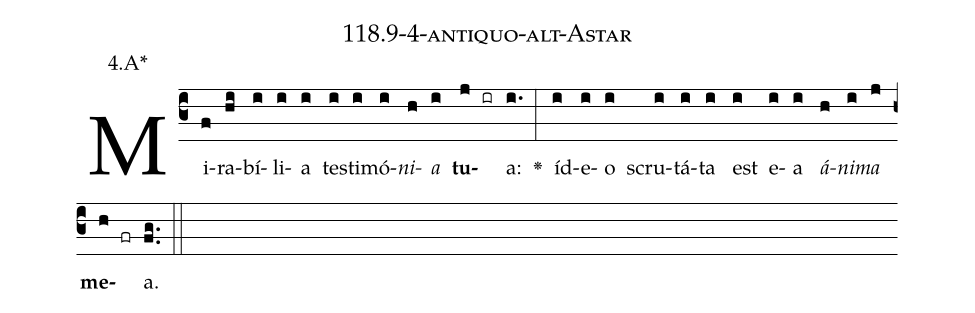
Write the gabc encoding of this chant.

name: 118.9-4-antiquo-alt-Astar;
annotation: 4.A*;
%%
(c3)Mi(f)ra(hi)bí(i)li(i)a(i) tes(i)ti(i)mó(i)<i>ni</i>(h)<i>a</i>(i) <b>tu</b>(j ir)a:(i.) <v>\greheightstar</v>(:) íd(i)e(i)o(i) scru(i)tá(i)ta(i) est(i) e(i)a(i) <i>á</i>(h)<i>ni</i>(i)<i>ma</i>(j) <b>me</b>(h fr)a.(fg..) (::)


%E(i) u(h) o(i) u(j) a(h) e.(fg..) (::)
